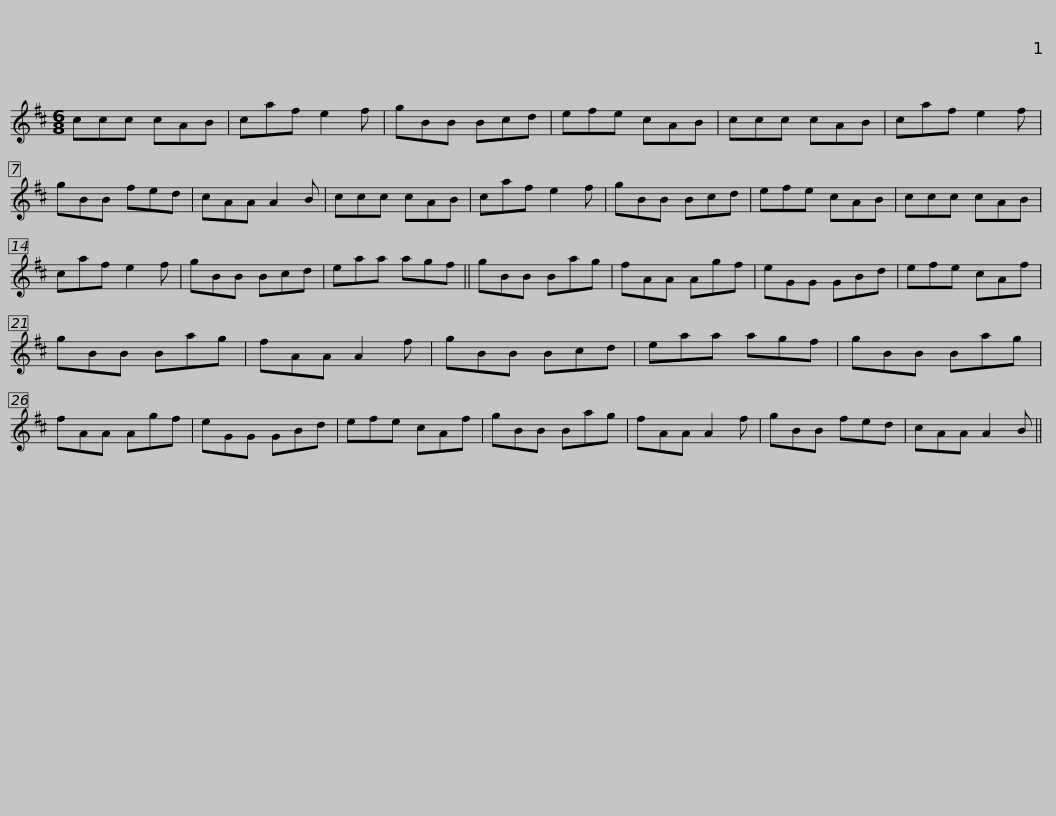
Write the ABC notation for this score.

X:1
L:1/8
M:6/8
I:linebreak $
K:D
V:1 treble
V:1
 ccc cAB | caf e2 f | gBB Bcd | efe cAB | ccc cAB | %5
 caf e2 f | gBB fed | cAA A2 B |$ ccc cAB | caf e2 f | %10
 gBB Bcd | efe cAB | ccc cAB | caf e2 f | gBB Bcd |$ %15
 eaa agf || gBB Bag | fAA Agf | eGG GBd | efe cAf | %20
 gBB Bag | fAA A2 f |$ gBB Bcd | eaa agf | gBB Bag | %25
 fAA Agf | eGG GBd | efe cAf | gBB Bag |$ fAA A2 f | %30
 gBB fed | cAA A2 B || %32
